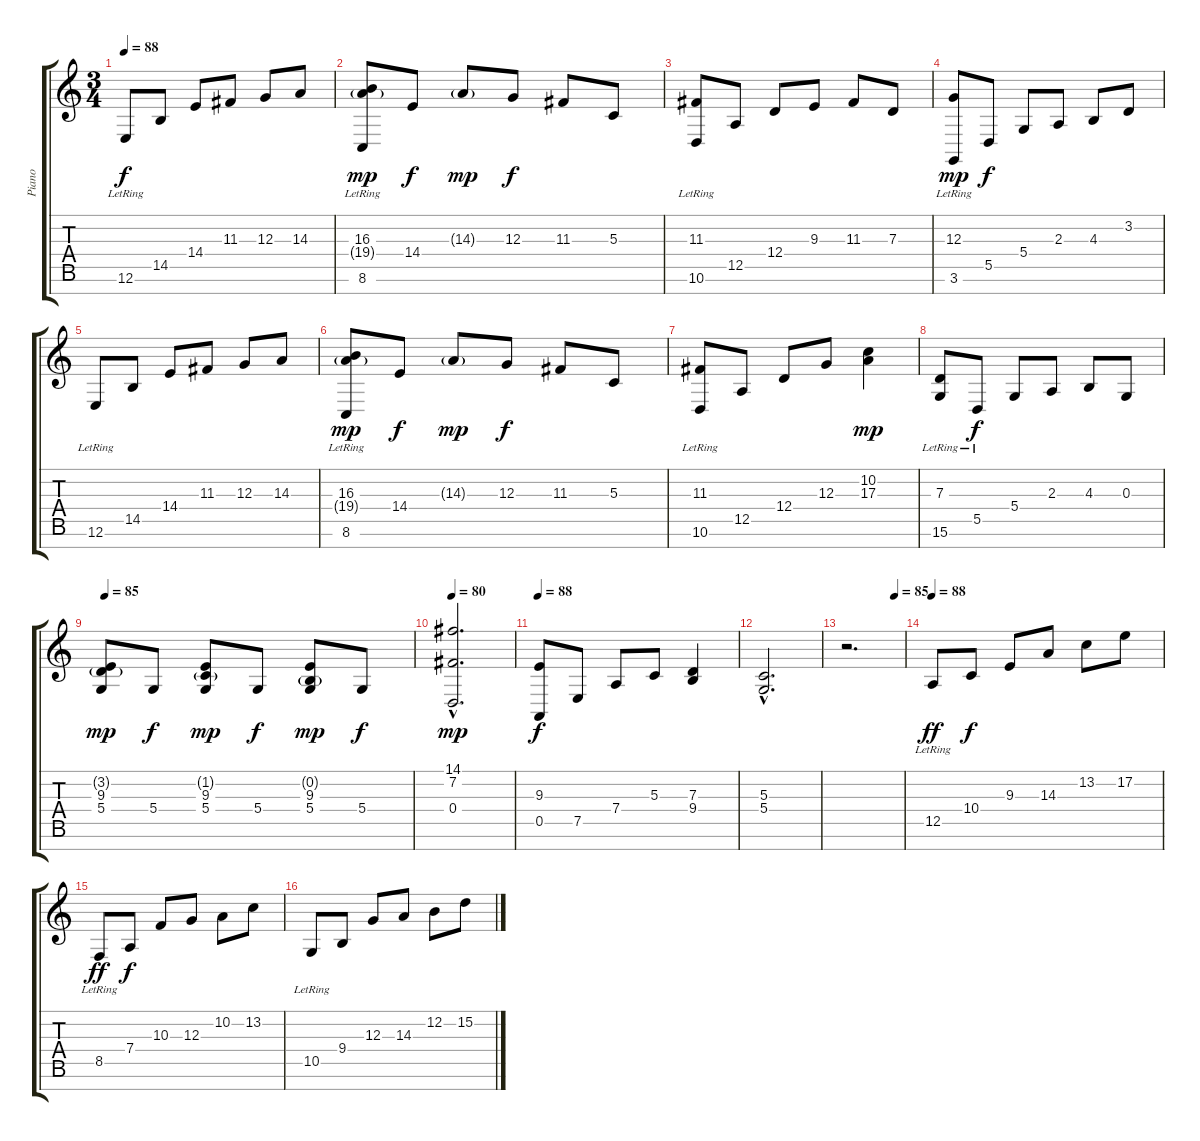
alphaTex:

\track ("Piano" "Piano") {instrument acousticgrandpiano}
\staff {score tabs}
\tuning (E4 B3 G3 D3 A2 E2 B1) {hide}
\ts (3 4)
\tempo 88
\clef g2
\ks c
12.6{lr}.8{dy f} 14.5.8 14.4.8 11.3.8 12.3.8 14.3.8 |
(16.3 19.4{g} 8.6{lr}).8{dy mp} 14.4.8{dy f} 14.3{g}.8{dy mp} 12.3.8{dy f} 11.3.8 5.3.8 |
(11.3 10.6{lr}).8 12.5.8 12.4.8 9.3.8 11.3.8 7.3.8 |
(12.3 3.6{lr}).8{dy mp} 5.5.8{dy f} 5.4.8 2.3.8 4.3.8 3.2.8 |
12.6{lr}.8 14.5.8 14.4.8 11.3.8 12.3.8 14.3.8 |
(16.3 19.4{g} 8.6{lr}).8{dy mp} 14.4.8{dy f} 14.3{g}.8{dy mp} 12.3.8{dy f} 11.3.8 5.3.8 |
(11.3 10.6{lr}).8 12.5.8 12.4.8 12.3.8 (10.2 17.3).4{dy mp} |
(7.3 15.6{lr}).8 5.5{lr}.8{dy f} 5.4.8 2.3.8 4.3.8 0.3.8 |
\tempo 85
(3.2{g} 9.3 5.4).8{dy mp} 5.4.8{dy f} (1.2{g} 9.3 5.4).8{dy mp} 5.4.8{dy f} (0.2{g} 9.3 5.4).8{dy mp} 5.4.8{dy f} |
\tempo 80
(14.1{hac} 7.2{hac} 0.4{hac}).2{d dy mp} |
\tempo 88
(9.3 0.5).8{dy f} 7.5.8 7.4.8 5.3.8 (7.3 9.4).4 |
(5.3{hac} 5.4{hac}).2{d} |
\tempo (85 0.8333333333333334)
r.2{d} |
\tempo 88
12.5{lr}.8{dy ff} 10.4.8{dy f} 9.3.8 14.3.8 13.2.8 17.2.8 |
8.5{lr}.8{dy ff} 7.4.8{dy f} 10.3.8 12.3.8 10.2.8 13.2.8 |
10.5{lr}.8 9.4.8 12.3.8 14.3.8 12.2.8 15.2.8
